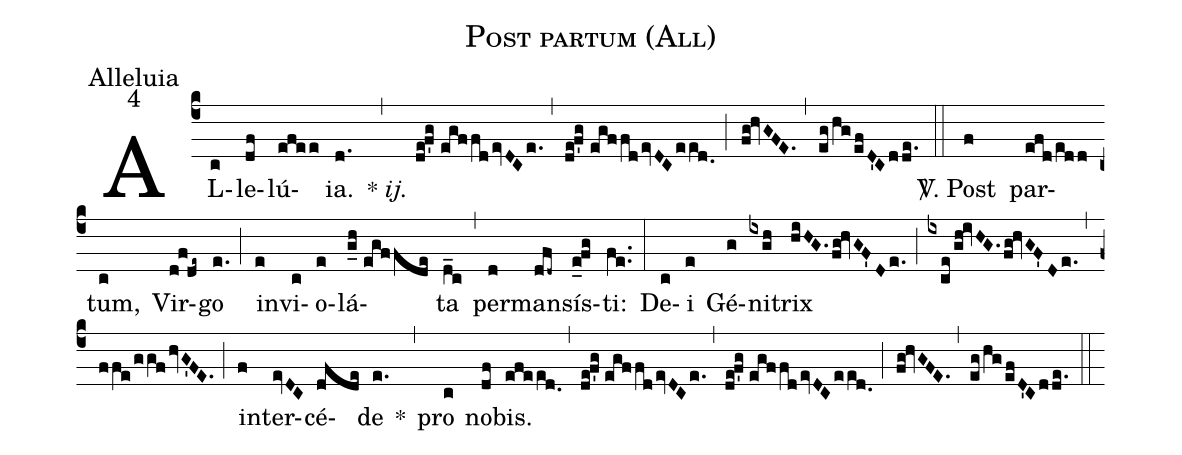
name:Post partum (All);
office-part:Alleluia;
mode:4;
%%
(c4) AL(c)le(df)lú(efee)ia.(d.) {*}~<i>ij.</i>(,) (de!f'g//egffdevDCe.) (,) (de!f'g//egffdevDCeed.0) (;) (fg!hvGFE.) (,) (eg/hg/efD'Cdde.) (::)
<sp>V/</sp>. Post(f) par(efd/edd)tum,(c) Vir(d!f!de~)go(e.) (;) in(e)vi(c)o(e)lá(g_h//egffde)ta(d_c) (,) per(d)man(dfd~)sís(e_0!fg)ti:(fe..) (:)
De(c)i(e) Gé(g)ni(ixgh)trix(hiHG./fg!hvGF'De.) (;) (ixce/gh!ivHG.fg!hvGF'De.) (,) (ffe/ggf/hvG'FE.) (;) in(f)ter(evDC)cé(dfde)de(e.) *(,) pro(c) no(df)bis.(efeed.0) (,) (de!f'g//egffdevDCe.) (,) (de!f'g//egffdevDCeed.0) (;) (fg!hvGFE.) (,) (eg/hg/efD'Cdde.) (::)
